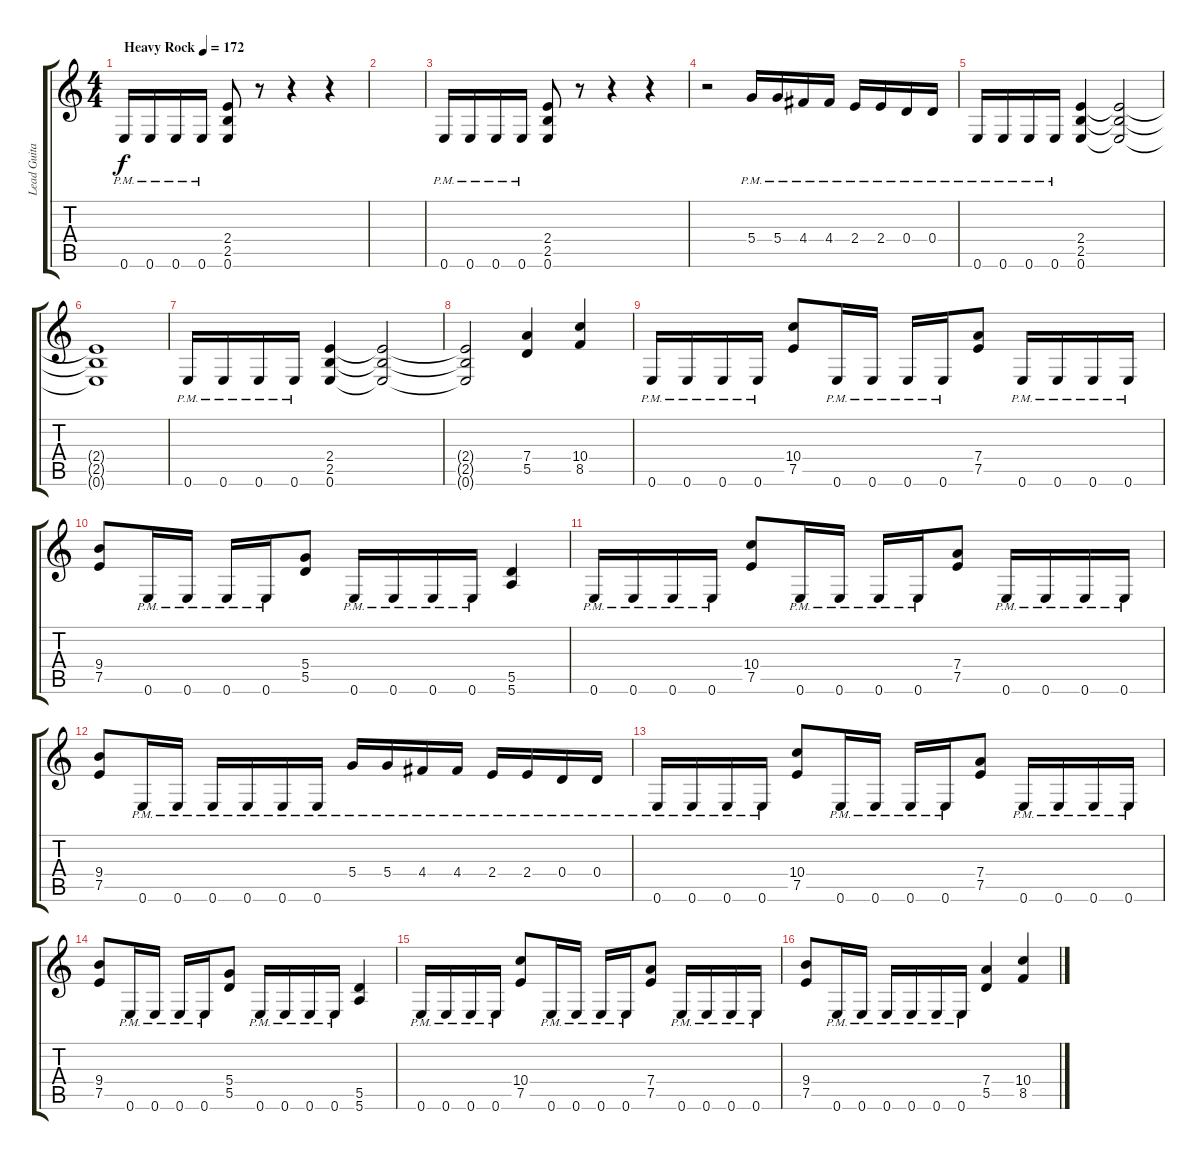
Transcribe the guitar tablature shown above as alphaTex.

\track ("Lead Guitar II" "Lead Guita") {instrument overdrivenguitar}
\staff {score tabs}
\tuning (E4 B3 G3 D3 A2 E2) {hide}
\ts (4 4)
\tempo (172 "Heavy Rock")
\clef g2
\ks c
0.6{pm}.16{dy f instrument overdrivenguitar} 0.6{pm}.16 0.6{pm}.16 0.6{pm}.16 (2.4 2.5 0.6).8 r.8 r.4 r.4 |
|
0.6{pm}.16 0.6{pm}.16 0.6{pm}.16 0.6{pm}.16 (2.4 2.5 0.6).8 r.8 r.4 r.4 |
r.2 5.4{pm}.16 5.4{pm}.16 4.4{pm}.16 4.4{pm}.16 2.4{pm}.16 2.4{pm}.16 0.4{pm}.16 0.4{pm}.16 |
0.6{pm}.16 0.6{pm}.16 0.6{pm}.16 0.6{pm}.16 (2.4 2.5 0.6).4 (2.4{t} 2.5{t} 0.6{t}).2 |
(2.4{t} 2.5{t} 0.6{t}).1 |
0.6{pm}.16 0.6{pm}.16 0.6{pm}.16 0.6{pm}.16 (2.4 2.5 0.6).4 (2.4{t} 2.5{t} 0.6{t}).2 |
(2.4{t} 2.5{t} 0.6{t}).2 (7.4 5.5).4 (10.4 8.5).4 |
0.6{pm}.16 0.6{pm}.16 0.6{pm}.16 0.6{pm}.16 (10.4 7.5).8 0.6{pm}.16 0.6{pm}.16 0.6{pm}.16 0.6{pm}.16 (7.4 7.5).8 0.6{pm}.16 0.6{pm}.16 0.6{pm}.16 0.6{pm}.16 |
(9.4 7.5).8 0.6{pm}.16 0.6{pm}.16 0.6{pm}.16 0.6{pm}.16 (5.4 5.5).8 0.6{pm}.16 0.6{pm}.16 0.6{pm}.16 0.6{pm}.16 (5.5 5.6).4 |
0.6{pm}.16 0.6{pm}.16 0.6{pm}.16 0.6{pm}.16 (10.4 7.5).8 0.6{pm}.16 0.6{pm}.16 0.6{pm}.16 0.6{pm}.16 (7.4 7.5).8 0.6{pm}.16 0.6{pm}.16 0.6{pm}.16 0.6{pm}.16 |
(9.4 7.5).8 0.6{pm}.16 0.6{pm}.16 0.6{pm}.16 0.6{pm}.16 0.6{pm}.16 0.6{pm}.16 5.4{pm}.16 5.4{pm}.16 4.4{pm}.16 4.4{pm}.16 2.4{pm}.16 2.4{pm}.16 0.4{pm}.16 0.4{pm}.16 |
0.6{pm}.16 0.6{pm}.16 0.6{pm}.16 0.6{pm}.16 (10.4 7.5).8 0.6{pm}.16 0.6{pm}.16 0.6{pm}.16 0.6{pm}.16 (7.4 7.5).8 0.6{pm}.16 0.6{pm}.16 0.6{pm}.16 0.6{pm}.16 |
(9.4 7.5).8 0.6{pm}.16 0.6{pm}.16 0.6{pm}.16 0.6{pm}.16 (5.4 5.5).8 0.6{pm}.16 0.6{pm}.16 0.6{pm}.16 0.6{pm}.16 (5.5 5.6).4 |
0.6{pm}.16 0.6{pm}.16 0.6{pm}.16 0.6{pm}.16 (10.4 7.5).8 0.6{pm}.16 0.6{pm}.16 0.6{pm}.16 0.6{pm}.16 (7.4 7.5).8 0.6{pm}.16 0.6{pm}.16 0.6{pm}.16 0.6{pm}.16 |
(9.4 7.5).8 0.6{pm}.16 0.6{pm}.16 0.6{pm}.16 0.6{pm}.16 0.6{pm}.16 0.6{pm}.16 (7.4 5.5).4 (10.4 8.5).4
